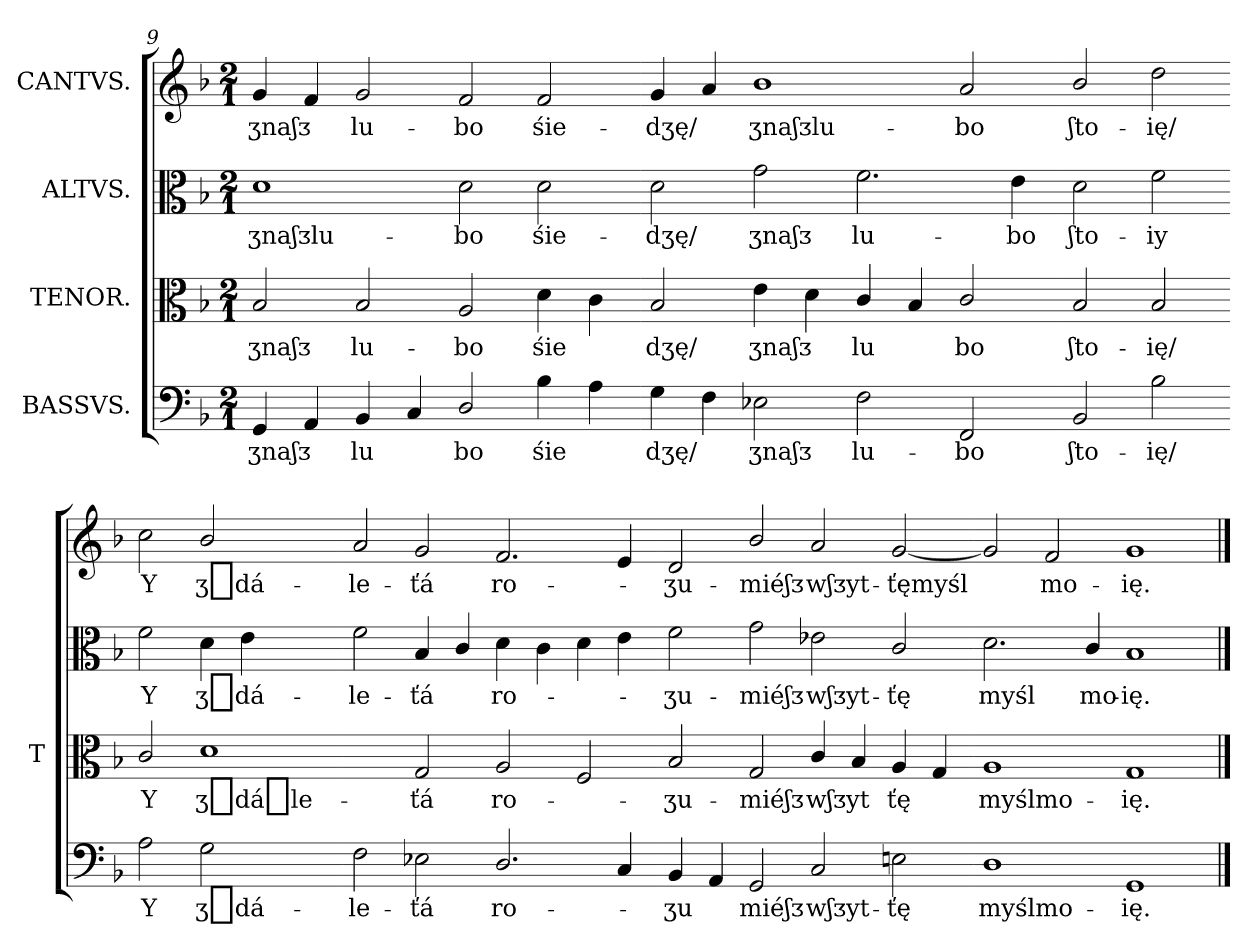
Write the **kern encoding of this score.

**kern	**text	**kern	**text	**kern	**text	**kern	**text
*part4	*part4	*part3	*part3	*part2	*part2	*part1	*part1
*staff4	*staff4	*staff3	*staff3	*staff2	*staff2	*staff1	*staff1
*I"BASSVS.	*	*I"TENOR.	*	*I"ALTVS.	*	*I"CANTVS.	*
*	*	*I'T	*	*	*	*	*
*clefF4	*	*clefC3	*	*clefC3	*	*clefG2	*
*k[b-]	*	*k[b-]	*	*k[b-]	*	*k[b-]	*
*M2/1	*	*M2/1	*	*M2/1	*	*M2/1	*
=9	=9	=9	=9	=9	=9	=9	=9
4GG	ӡnaʃᴣ	2B-	ӡnaʃᴣ	1d	ӡnaʃᴣlu-	4g	ӡnaʃᴣ
4AA	.	.	.	.	.	4f	.
4BB-	lu	2B-	lu-	.	.	2g	lu-
4C	.	.	.	.	.	.	.
2D/	bo	2A	-bo	2d	-bo	2f	-bo
4B-	śie	4d	śie	2d	śie-	2f	śie-
4A	.	4c	.	.	.	.	.
=10-	=10-	=10-	=10-	=10-	=10-	=10-	=10-
4G	dӡę/	2B-	dӡę/	2d	-dӡę/	4g	-dӡę/
4F	.	.	.	.	.	4a	.
2E-X	ʒnaʃᴣ	4e	ʒnaʃᴣ	2g	ʒnaʃᴣ	1b-	ʒnaʃᴣlu-
.	.	4d	.	.	.	.	.
2F	lu-	4c/	lu	2.f	lu-	.	.
.	.	4B-	.	.	.	.	.
2FF	-bo	2c/	bo	.	.	2a	-bo
.	.	.	.	4e	-bo	.	.
=11-	=11-	=11-	=11-	=11-	=11-	=11-	=11-
2BB-	ʃto-	2B-	ʃto-	2d	ʃto-	2b-/	ʃto-
2B-	-ię/	2B-	-ię/	2f	-iy	2dd	-ię/
=-	=-	=-	=-	=-	=-	=-	=-
2A	Y	2c/	Y	2f	Y	2cc	Y
2G	ӡ_dá-	1d	ӡ_dá_le-	4d	ӡ_dá-	2b-/	ӡ_dá-
.	.	.	.	4e	.	.	.
2ryy	.	.	.	2ryy	.	2ryy	.
=12-	=12-	=12-	=12-	=12-	=12-	=12-	=12-
2F	-le-	2ryy	.	2f	le-	2a	-le-
2E-X	-ťá	2G	ťá	4B-	-ťá	2g	-ťá
.	.	.	.	4c/	.	.	.
2.D/	ro-	2A	ro-	4d	ro-	2.f	ro-
.	.	.	.	4c	.	.	.
.	.	2F	.	4d	.	.	.
4C	.	.	.	4e	.	4e	.
=13-	=13-	=13-	=13-	=13-	=13-	=13-	=13-
4BB-	ӡu	2B-	ӡu-	2f	ӡu-	2d	ӡu-
4AA	.	.	.	.	.	.	.
2GG	miéʃᴣ	2G	-miéʃᴣ	2g	-miéʃᴣ	2b-/	-miéʃᴣ
2C	wʃᴣyt-	4c/	wʃᴣyt	2e-X	wʃᴣyt-	2a	wʃᴣyt-
.	.	4B-	.	.	.	.	.
2En	-ťę	4A	ťę	2c/	-ťę	[2g	-ťęmyśl
.	.	4G	.	.	.	.	.
=14-	=14-	=14-	=14-	=14-	=14-	=14-	=14-
1D	myślmo-	1A	myślmo-	2.d	myśl	2g]	.
.	.	.	.	.	.	2f	mo-
.	.	.	.	4c/	mo-	.	.
1GG/	-ię.	1G/	-ię.	1B-/	-ię.	1g/	-ię.
==	==	==	==	==	==	==	==
*-	*-	*-	*-	*-	*-	*-	*-
